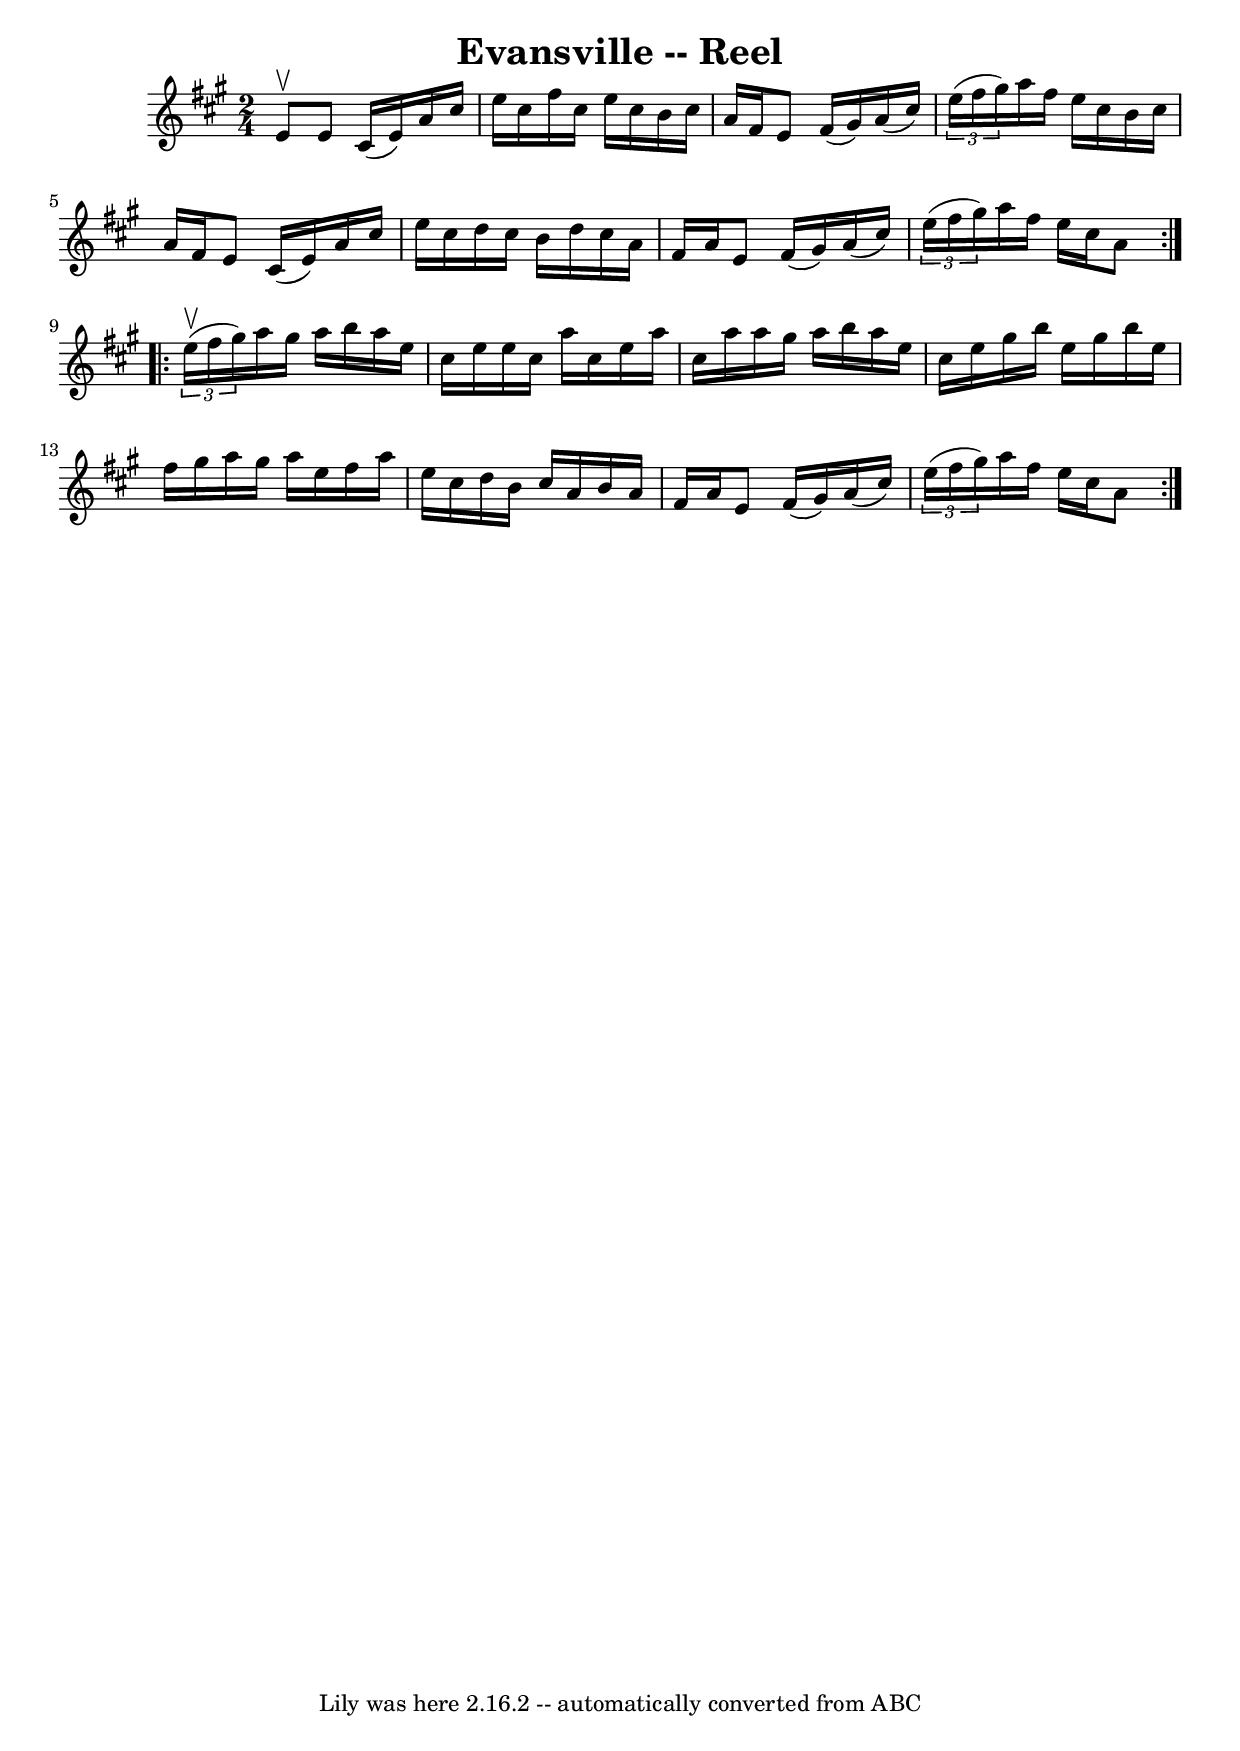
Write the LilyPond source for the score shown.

\version "2.16.2"
\include "Mammoth.ily"
\header {
  %% book = "Ryan's Mammoth Collection"
  crossRefNumber = "1"
  footnotes = "\\\\255"
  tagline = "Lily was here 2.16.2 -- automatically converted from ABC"
  title = "Evansville -- Reel"

}
voicedefault =  {



  \repeat volta 2 {

    \time 2/4 
    \key a \major
    e'8^\upbow |
    e'8 cis'16 (e'16)   
    a'16 cis''16 e''16 cis''16    |
    fis''16 cis''16 e''16   
    cis''16 b'16 cis''16 a'16 fis'16    |
    e'8 fis'16 (
    gis'16) a'16 (cis''16)   \times 2/3 { e''16 (fis''16 gis''16 
					  ) 
					}   |
    a''16 fis''16 e''16 cis''16 b'16 cis''16    
    a'16 fis'16    |
    e'8 cis'16 (e'16) a'16 cis''16    
    e''16 cis''16    |
    d''16 cis''16 b'16 d''16 cis''16    
    a'16 fis'16 a'16    |
    e'8 fis'16 (gis'16) a'16 (
    cis''16)   \times 2/3 { e''16 (fis''16 gis''16) 
			  }   |
    
    a''16 fis''16 e''16 cis''16 a'8    
  }     
  \repeat volta 2 {
    
    \times 2/3 { e''16^\upbow(fis''16 gis''16) 
	       } |
    a''16    
    gis''16 a''16 b''16 a''16 e''16 cis''16 e''16    |
    
    e''16 cis''16 a''16 cis''16 e''16 a''16 cis''16 a''16    
    |
    a''16 gis''16 a''16 b''16 a''16 e''16 cis''16    
    e''16    |
    gis''16 b''16 e''16 gis''16 b''16 e''16    
    fis''16 gis''16    |
    a''16 gis''16 a''16 e''16    
    fis''16 a''16 e''16 cis''16    |
    d''16 b'16 cis''16    
    a'16 b'16 a'16 fis'16 a'16    |
    e'8 fis'16 (gis'16  
    -) a'16 (cis''16)   \times 2/3 { e''16 (fis''16 gis''16) 
				   }   
    |
    a''16 fis''16 e''16 cis''16 a'8    
  }   

}

\score{
  <<

    \context Staff="default"
    {
      \voicedefault 
      
    }

  >>
  \layout {
    
  }
  \midi {
  }

}
